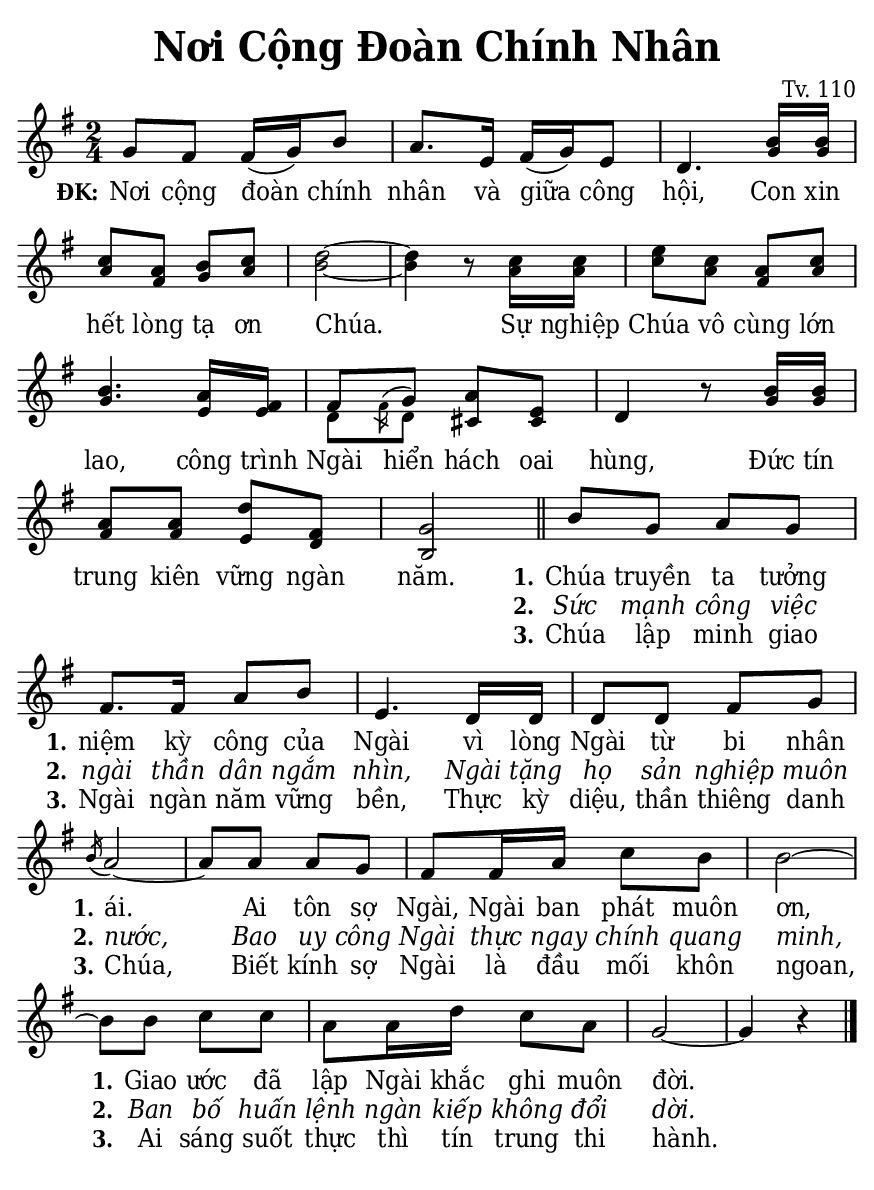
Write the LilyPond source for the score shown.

% Cài đặt chung\
\version "2.22.1"
\include "english.ly"

\header {
  title = \markup { \fontsize #1 "Nơi Cộng Đoàn Chính Nhân" }
  composer = "Tv. 110"
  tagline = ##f
}

% mã nguồn cho những chức năng chưa hỗ trợ trong phiên bản lilypond hiện tại
% cung cấp bởi cộng đồng lilypond khi gửi email đến lilypond-user@gnu.org
% Đổi kích thước nốt cho bè phụ
notBePhu =
#(define-music-function (font-size music) (number? ly:music?)
   (for-some-music
     (lambda (m)
       (if (music-is-of-type? m 'rhythmic-event)
           (begin
             (set! (ly:music-property m 'tweaks)
                   (cons `(font-size . ,font-size)
                         (ly:music-property m 'tweaks)))
             #t)
           #f))
     music)
   music)

% in số phiên khúc trên mỗi dòng
#(define (add-grob-definition grob-name grob-entry)
     (set! all-grob-descriptions
           (cons ((@@ (lily) completize-grob-entry)
                  (cons grob-name grob-entry))
                 all-grob-descriptions)))

#(add-grob-definition
    'StanzaNumberSpanner
    `((direction . ,LEFT)
      (font-series . bold)
      (padding . 1.0)
      (side-axis . ,X)
      (stencil . ,ly:text-interface::print)
      (X-offset . ,ly:side-position-interface::x-aligned-side)
      (Y-extent . ,grob::always-Y-extent-from-stencil)
      (meta . ((class . Spanner)
               (interfaces . (font-interface
                              side-position-interface
                              stanza-number-interface
                              text-interface))))))

\layout {
    \context {
      \Global
      \grobdescriptions #all-grob-descriptions
    }
    \context {
      \Score
      \remove Stanza_number_align_engraver
      \consists
        #(lambda (context)
           (let ((texts '())
                 (syllables '()))
             (make-engraver
              (acknowledgers
               ((stanza-number-interface engraver grob source-engraver)
                  (set! texts (cons grob texts)))
               ((lyric-syllable-interface engraver grob source-engraver)
                  (set! syllables (cons grob syllables))))
              ((stop-translation-timestep engraver)
                 (for-each
                  (lambda (text)
                    (for-each
                     (lambda (syllable)
                       (ly:pointer-group-interface::add-grob
                        text
                        'side-support-elements
                        syllable))
                     syllables))
                  texts)
                 (set! syllables '())))))
    }
    \context {
      \Lyrics
      \remove Stanza_number_engraver
      \consists
        #(lambda (context)
           (let ((text #f)
                 (last-stanza #f))
             (make-engraver
              ((process-music engraver)
                 (let ((stanza (ly:context-property context 'stanza #f)))
                   (if (and stanza (not (equal? stanza last-stanza)))
                       (let ((column (ly:context-property context
'currentCommandColumn)))
                         (set! last-stanza stanza)
                         (if text
                             (ly:spanner-set-bound! text RIGHT column))
                         (set! text (ly:engraver-make-grob engraver
'StanzaNumberSpanner '()))
                         (ly:grob-set-property! text 'text stanza)
                         (ly:spanner-set-bound! text LEFT column)))))
              ((finalize engraver)
                 (if text
                     (let ((column (ly:context-property context
'currentCommandColumn)))
                       (ly:spanner-set-bound! text RIGHT column)))))))
      \override StanzaNumberSpanner.horizon-padding = 10000
    }
}

stanzaReminderOff =
  \temporary \override StanzaNumberSpanner.after-line-breaking =
     #(lambda (grob)
        ;; Can be replaced with (not (first-broken-spanner? grob)) in 2.23.
        (if (let ((siblings (ly:spanner-broken-into (ly:grob-original grob))))
              (and (pair? siblings)
                   (not (eq? grob (car siblings)))))
            (ly:grob-suicide! grob)))

stanzaReminderOn = \undo \stanzaReminderOff
% kết thúc mã nguồn

% Nhạc phiên khúc
nhacPhienKhucSop = \relative c'' {
  g8 fs fs16 (g) b8 |
  a8. e16 fs (g) e8 |
  d4. b'16 b |
  c8 a b c |
  d2 ~ |
  d4 r8 c16 c |
  e8 c a c |
  b4. a16 fs |
  fs8 \slashedGrace { \once \stemDown fs16 ^( } g8) a e |
  d4 r8 b'16 b |
  a8 a d fs, |
  g2 \bar "||"
  
  b8 g a g |
  fs8. fs16 a8 b |
  e,4. d16 d |
  d8 d fs g |
  \slashedGrace { b16 ( } a2) ~ |
  a8 a a g |
  fs fs16 a c8 b |
  b2 ~ |
  b8 b c c |
  a a16 d c8 a |
  g2 ~ |
  g4 r \bar "|."
}

nhacPhienKhucAlto = \relative c'' {
  g8 fs fs16 (g) b8 |
  a8. e16 fs (g) e8 |
  d4. g16 g |
  a8 fs g a |
  b2 ~ |
  b4 r8 a16 a |
  c8 a fs a |
  g4. e16 e |
  d8 [d] cs cs |
  d4 r8 g16 g |
  fs8 fs e d |
  b2
}

% Lời phiên khúc
loiPhienKhucSop = \lyrics {
  \stanzaReminderOff
  \set stanza = "ĐK:"
  Nơi cộng đoàn chính nhân và giữa công hội,
  Con xin hết lòng tạ ơn Chúa.
  Sự nghiệp Chúa vô cùng lớn lao,
  công trình Ngài hiển hách oai hùng,
  Đức tín trung kiên vững ngàn năm.
  \stanzaReminderOn
  <<
    {
      \set stanza = "1."
      Chúa truyền ta tưởng niệm kỳ công của Ngài
      vì lòng Ngài từ bi nhân ái.
      Ai tôn sợ Ngài, Ngài ban phát muôn ơn,
      Giao ước đã lập Ngài khắc ghi muôn đời.
    }
    \new Lyrics {
	    \set associatedVoice = "beSop"
	    \set stanza = "2."
      \override Lyrics.LyricText.font-shape = #'italic
	    Sức mạnh công việc ngài thần dân ngắm nhìn,
	    Ngài tặng họ sản nghiệp muôn nước,
	    Bao uy công Ngài thực ngay chính quang minh,
	    Ban bố huấn lệnh ngàn kiếp không đổi dời.
    }
    \new Lyrics {
	    \set associatedVoice = "beSop"
	    \set stanza = "3."
	    Chúa lập minh giao Ngài ngàn năm vững bền,
	    Thực kỳ diệu, thần thiêng danh Chúa,
	    Biết kính sợ Ngài là đầu mối khôn ngoan,
	    Ai sáng suốt thực thì tín trung thi hành.
    }
  >>
}

% Dàn trang
\paper {
  #(set-paper-size "a5")
  top-margin = 3\mm
  bottom-margin = 3\mm
  left-margin = 3\mm
  right-margin = 3\mm
  indent = #0
  #(define fonts
	 (make-pango-font-tree "Deja Vu Serif Condensed"
	 		       "Deja Vu Serif Condensed"
			       "Deja Vu Serif Condensed"
			       (/ 20 20)))
  print-page-number = ##f
}

TongNhip = {
  \key g \major \time 2/4
  \set Timing.beamExceptions = #'()
  \set Timing.baseMoment = #(ly:make-moment 1/4)
}

\score {
  \new ChoirStaff <<
    \new Staff \with {
        \consists "Merge_rests_engraver"
        printPartCombineTexts = ##f
      }
      <<
      \new Voice \TongNhip \partCombine 
        \nhacPhienKhucSop
        \notBePhu -1 { \nhacPhienKhucAlto }
      \new NullVoice = beSop \nhacPhienKhucSop
      \new Lyrics \lyricsto beSop \loiPhienKhucSop
      >>
  >>
  \layout {
    \override Lyrics.LyricSpace.minimum-distance = #0.8
    \override Score.BarNumber.break-visibility = ##(#f #f #f)
    \override Score.SpacingSpanner.uniform-stretching = ##t
  } 
}
